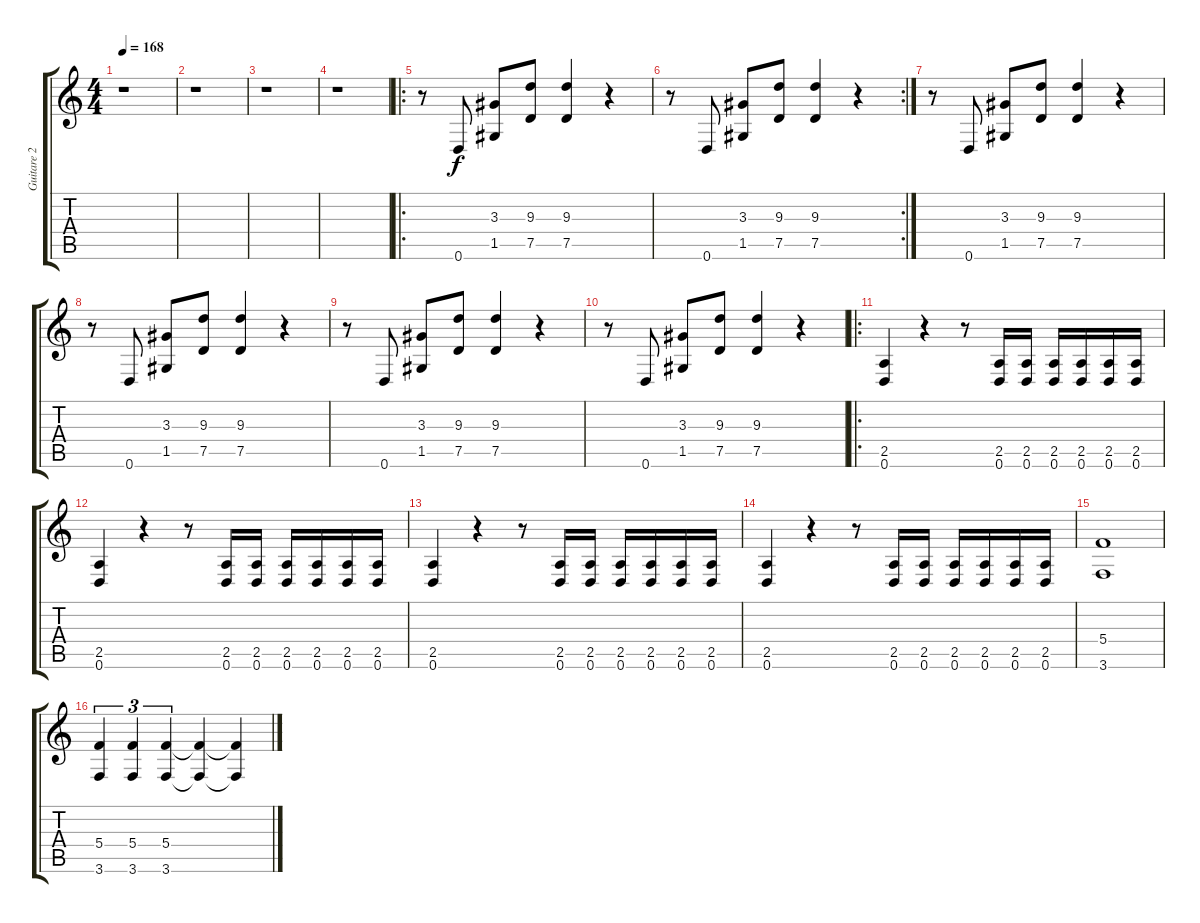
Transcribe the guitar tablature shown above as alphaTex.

\track ("Guitare 2" "Guitare 2") {instrument distortionguitar}
\staff {score tabs}
\tuning (D4 A3 F3 C3 G2 D2) {hide}
\ts (4 4)
\tempo 168
\clef g2
\ks c
r.1{dy f instrument distortionguitar} |
r.1 |
r.1 |
r.1 |
\ro
r.8 0.6.8 (3.3 1.5).8 (9.3 7.5).8 (9.3 7.5).4 r.4 |
\rc 2
r.8 0.6.8 (3.3 1.5).8 (9.3 7.5).8 (9.3 7.5).4 r.4 |
r.8 0.6.8 (3.3 1.5).8 (9.3 7.5).8 (9.3 7.5).4 r.4 |
r.8 0.6.8 (3.3 1.5).8 (9.3 7.5).8 (9.3 7.5).4 r.4 |
r.8 0.6.8 (3.3 1.5).8 (9.3 7.5).8 (9.3 7.5).4 r.4 |
r.8 0.6.8 (3.3 1.5).8 (9.3 7.5).8 (9.3 7.5).4 r.4 |
\ro
(2.5 0.6).4 r.4 r.8 (2.5 0.6).16 (2.5 0.6).16 (2.5 0.6).16 (2.5 0.6).16 (2.5 0.6).16 (2.5 0.6).16 |
(2.5 0.6).4 r.4 r.8 (2.5 0.6).16 (2.5 0.6).16 (2.5 0.6).16 (2.5 0.6).16 (2.5 0.6).16 (2.5 0.6).16 |
(2.5 0.6).4 r.4 r.8 (2.5 0.6).16 (2.5 0.6).16 (2.5 0.6).16 (2.5 0.6).16 (2.5 0.6).16 (2.5 0.6).16 |
(2.5 0.6).4 r.4 r.8 (2.5 0.6).16 (2.5 0.6).16 (2.5 0.6).16 (2.5 0.6).16 (2.5 0.6).16 (2.5 0.6).16 |
(5.4 3.6).1 |
(5.4 3.6).4{tu (3 2)} (5.4 3.6).4{tu (3 2)} (5.4 3.6).4{tu (3 2)} (5.4{t} 3.6{t}).4 (5.4{t} 3.6{t}).4
